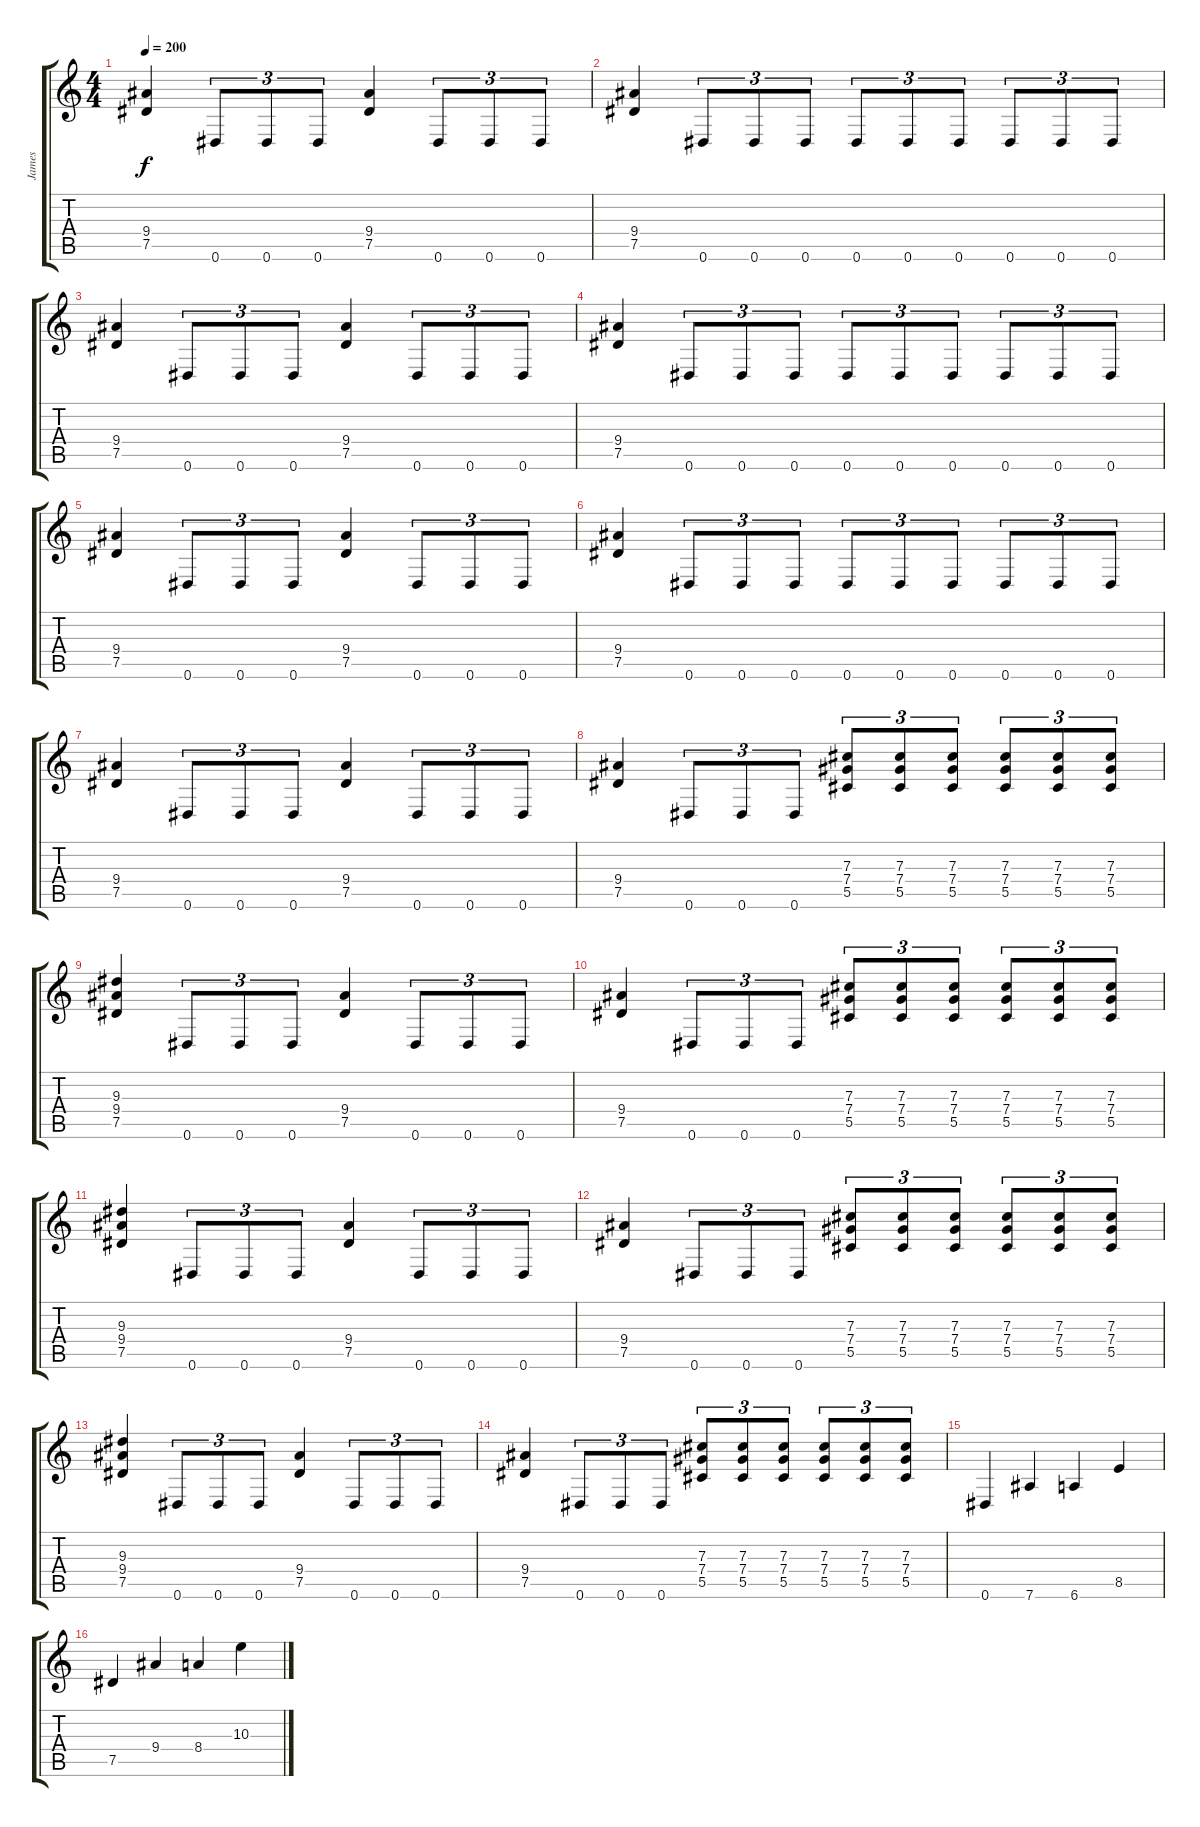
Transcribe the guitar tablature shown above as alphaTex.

\track ("James" "James") {instrument distortionguitar}
\staff {score tabs}
\tuning (Eb4 Bb3 Gb3 Db3 Ab2 Eb2) {hide}
\ts (4 4)
\tempo 200
\clef g2
\ks c
(9.4 7.5).4{dy f} 0.6.8{tu (3 2)} 0.6.8{tu (3 2)} 0.6.8{tu (3 2)} (9.4 7.5).4 0.6.8{tu (3 2)} 0.6.8{tu (3 2)} 0.6.8{tu (3 2)} |
(9.4 7.5).4 0.6.8{tu (3 2)} 0.6.8{tu (3 2)} 0.6.8{tu (3 2)} 0.6.8{tu (3 2)} 0.6.8{tu (3 2)} 0.6.8{tu (3 2)} 0.6.8{tu (3 2)} 0.6.8{tu (3 2)} 0.6.8{tu (3 2)} |
(9.4 7.5).4 0.6.8{tu (3 2)} 0.6.8{tu (3 2)} 0.6.8{tu (3 2)} (9.4 7.5).4 0.6.8{tu (3 2)} 0.6.8{tu (3 2)} 0.6.8{tu (3 2)} |
(9.4 7.5).4 0.6.8{tu (3 2)} 0.6.8{tu (3 2)} 0.6.8{tu (3 2)} 0.6.8{tu (3 2)} 0.6.8{tu (3 2)} 0.6.8{tu (3 2)} 0.6.8{tu (3 2)} 0.6.8{tu (3 2)} 0.6.8{tu (3 2)} |
(9.4 7.5).4 0.6.8{tu (3 2)} 0.6.8{tu (3 2)} 0.6.8{tu (3 2)} (9.4 7.5).4 0.6.8{tu (3 2)} 0.6.8{tu (3 2)} 0.6.8{tu (3 2)} |
(9.4 7.5).4 0.6.8{tu (3 2)} 0.6.8{tu (3 2)} 0.6.8{tu (3 2)} 0.6.8{tu (3 2)} 0.6.8{tu (3 2)} 0.6.8{tu (3 2)} 0.6.8{tu (3 2)} 0.6.8{tu (3 2)} 0.6.8{tu (3 2)} |
(9.4 7.5).4 0.6.8{tu (3 2)} 0.6.8{tu (3 2)} 0.6.8{tu (3 2)} (9.4 7.5).4 0.6.8{tu (3 2)} 0.6.8{tu (3 2)} 0.6.8{tu (3 2)} |
(9.4 7.5).4 0.6.8{tu (3 2)} 0.6.8{tu (3 2)} 0.6.8{tu (3 2)} (7.3 7.4 5.5).8{tu (3 2)} (7.3 7.4 5.5).8{tu (3 2)} (7.3 7.4 5.5).8{tu (3 2)} (7.3 7.4 5.5).8{tu (3 2)} (7.3 7.4 5.5).8{tu (3 2)} (7.3 7.4 5.5).8{tu (3 2)} |
(9.3 9.4 7.5).4 0.6.8{tu (3 2)} 0.6.8{tu (3 2)} 0.6.8{tu (3 2)} (9.4 7.5).4 0.6.8{tu (3 2)} 0.6.8{tu (3 2)} 0.6.8{tu (3 2)} |
(9.4 7.5).4 0.6.8{tu (3 2)} 0.6.8{tu (3 2)} 0.6.8{tu (3 2)} (7.3 7.4 5.5).8{tu (3 2)} (7.3 7.4 5.5).8{tu (3 2)} (7.3 7.4 5.5).8{tu (3 2)} (7.3 7.4 5.5).8{tu (3 2)} (7.3 7.4 5.5).8{tu (3 2)} (7.3 7.4 5.5).8{tu (3 2)} |
(9.3 9.4 7.5).4 0.6.8{tu (3 2)} 0.6.8{tu (3 2)} 0.6.8{tu (3 2)} (9.4 7.5).4 0.6.8{tu (3 2)} 0.6.8{tu (3 2)} 0.6.8{tu (3 2)} |
(9.4 7.5).4 0.6.8{tu (3 2)} 0.6.8{tu (3 2)} 0.6.8{tu (3 2)} (7.3 7.4 5.5).8{tu (3 2)} (7.3 7.4 5.5).8{tu (3 2)} (7.3 7.4 5.5).8{tu (3 2)} (7.3 7.4 5.5).8{tu (3 2)} (7.3 7.4 5.5).8{tu (3 2)} (7.3 7.4 5.5).8{tu (3 2)} |
(9.3 9.4 7.5).4 0.6.8{tu (3 2)} 0.6.8{tu (3 2)} 0.6.8{tu (3 2)} (9.4 7.5).4 0.6.8{tu (3 2)} 0.6.8{tu (3 2)} 0.6.8{tu (3 2)} |
(9.4 7.5).4 0.6.8{tu (3 2)} 0.6.8{tu (3 2)} 0.6.8{tu (3 2)} (7.3 7.4 5.5).8{tu (3 2)} (7.3 7.4 5.5).8{tu (3 2)} (7.3 7.4 5.5).8{tu (3 2)} (7.3 7.4 5.5).8{tu (3 2)} (7.3 7.4 5.5).8{tu (3 2)} (7.3 7.4 5.5).8{tu (3 2)} |
0.6.4 7.6.4 6.6.4 8.5.4 |
7.5.4 9.4.4 8.4.4 10.3.4
